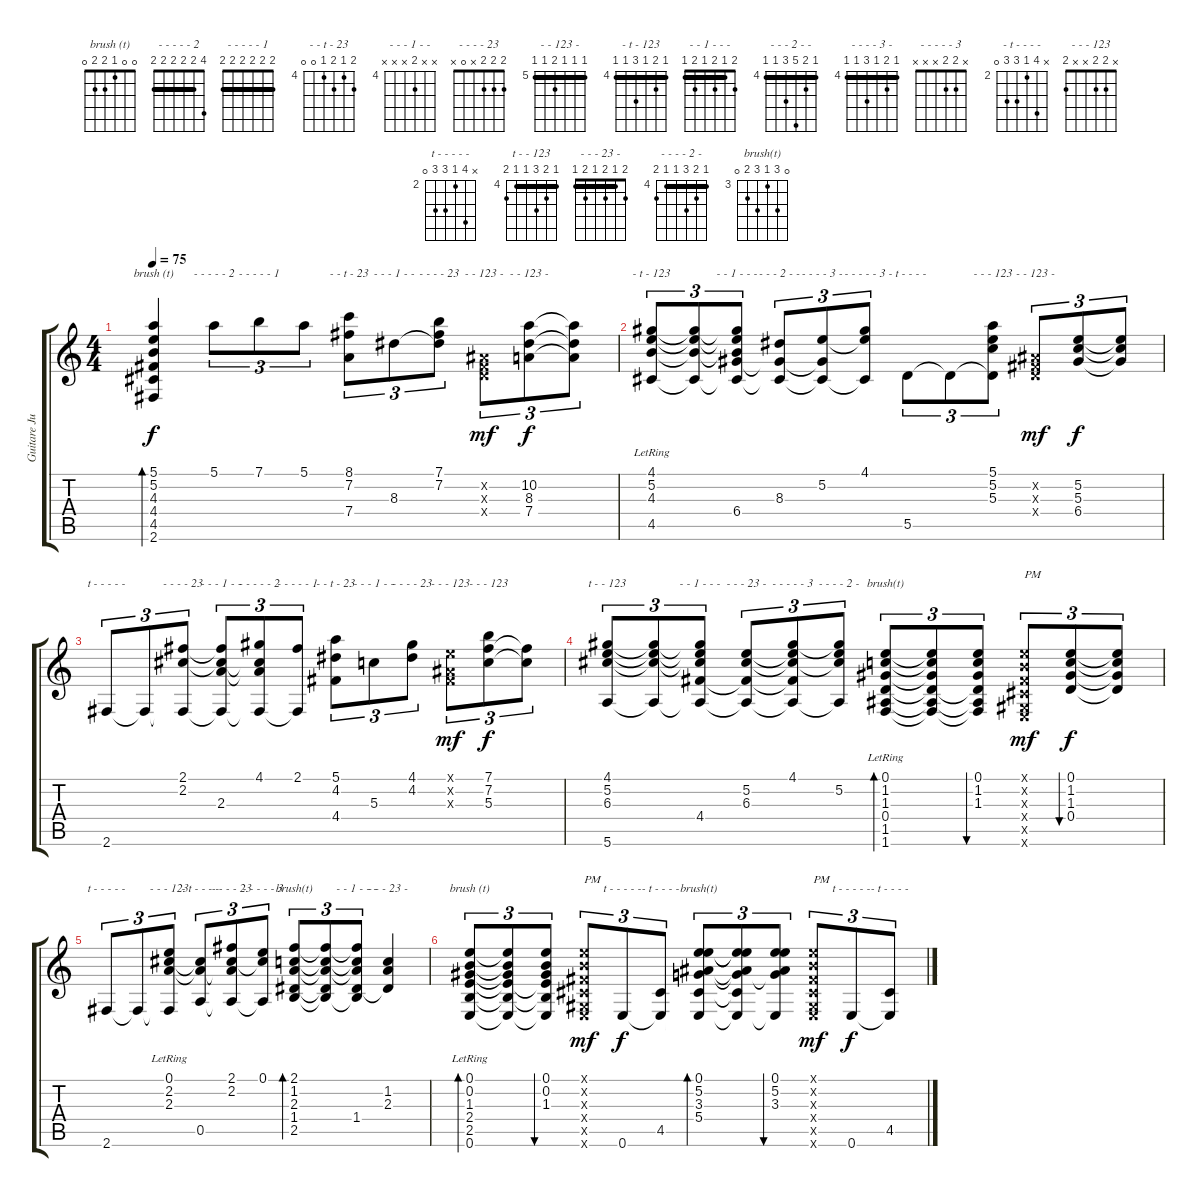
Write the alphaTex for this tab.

\track ("Guitare Juillet 2000" "Guitare Ju") {instrument acousticguitarnylon}
\staff {score tabs}
\tuning (E4 B3 G3 D3 A2 E2) {hide}
\chord ("brush (t)" 5 5 4 4 4 2) {barre (4 5)}
\chord ("- - - - - 2" 5 x x x x x) {firstfret 5}
\chord ("- - - - - 1" 7 x x x x x) {firstfret 5}
\chord ("- - t - 23" 8 7 8 7 0 0) {firstfret 7}
\chord ("- - - 1 - -" x x 8 x x x) {firstfret 7}
\chord ("- - - - 23" 7 7 8 7 7 7) {firstfret 7 barre 7}
\chord ("- - 123 -" 7 7 8 7 7 7) {firstfret 7 barre 7}
\chord ("- - 123 -" 7 10 8 7 7 7) {firstfret 7 barre 7}
\chord ("- t - 123" 4 5 4 6 4 4) {firstfret 4 barre 4}
\chord ("- - 1 - - -" 4 5 4 6 4 4) {firstfret 4 barre 4}
\chord ("- - - 2 - -" 4 5 8 6 4 4) {firstfret 4 barre 4}
\chord ("- - - - 3 -" 4 5 4 6 4 4) {firstfret 4 barre 4}
\chord ("- - - - - 3" 4 5 4 6 4 4) {firstfret 4 barre 4}
\chord ("- t - - - -" 5 5 5 6 5 5) {firstfret 5 barre 5}
\chord ("- - - 123" 5 5 5 6 5 5) {firstfret 5 barre 5}
\chord ("- - 123 -" 5 5 5 6 5 5) {firstfret 5 barre 5}
\chord ("t - - - - -" 2 2 2 2 2 2) {barre 2}
\chord ("- - - - 23" 2 2 2 2 2 2) {barre 2}
\chord ("- - - 1 - -" 2 2 2 2 2 2) {barre 2}
\chord ("- - - - - 2" 4 2 2 2 2 2) {barre 2}
\chord ("- - - - - 1" 2 2 2 2 2 2) {barre 2}
\chord ("- - t - 23" 5 4 5 4 0 0) {firstfret 4}
\chord ("- - - 1 - -" x x 5 x x x) {firstfret 4}
\chord ("- - - - 23" 4 4 5 4 4 4) {firstfret 4 barre 4}
\chord ("- - - 123" 4 4 5 4 4 4) {firstfret 4 barre 4}
\chord ("- - - 123" 7 7 5 4 4 0) {firstfret 4 barre (4 7)}
\chord ("t - - 123" 4 5 6 4 4 5) {firstfret 4 barre 4}
\chord ("- - 1 - - -" 4 5 6 4 4 5) {firstfret 4 barre 4}
\chord ("- - - 23 -" 4 5 6 4 4 5) {firstfret 4 barre 4}
\chord ("- - - - - 3" 4 5 6 4 4 5) {firstfret 4 barre 4}
\chord ("- - - - 2 -" 4 5 6 4 4 5) {firstfret 4 barre 4}
\chord ("brush(t)" 0 1 1 0 1 1)
\chord ("t - - - - -" x 2 2 x x 2)
\chord ("- - - 123" x 2 2 x x 2)
\chord ("- t - - - -" x 2 2 x x x)
\chord ("- - - - 23" 2 2 2 x 0 x)
\chord ("- - - - - 3" x 2 2 x x x)
\chord ("brush(t)" 2 1 2 1 2 1) {barre 1}
\chord ("- - 1 - - -" 2 1 2 1 2 1) {barre 1}
\chord ("- - - 23 -" 2 1 2 1 2 1) {barre 1}
\chord ("brush (t)" 0 0 1 2 2 0)
\chord ("t - - - - -" 0 5 3 5 4 0) {firstfret 3}
\chord ("- t - - - -" 0 5 3 5 4 0) {firstfret 3}
\chord ("brush(t)" 0 5 3 5 4 0) {firstfret 3}
\chord ("t - - - - -" x 5 2 4 4 0) {firstfret 2}
\chord ("- t - - - -" x 5 2 4 4 0) {firstfret 2}
\ts (4 4)
\tempo 75
\clef g2
\ks c
(5.1 5.2 4.3 4.4 4.5 2.6).4{bd 120 ch "brush (t)" dy f} 5.1.8{tu (3 2) ch "- - - - - 2"} 7.1.8{tu (3 2) ch "- - - - - 1"} 5.1.8{tu (3 2)} (8.1 7.2 7.4).8{tu (3 2) ch "- - t - 23"} 8.3.8{tu (3 2) ch "- - - 1 - -"} (7.1 7.2 8.3{t}).8{tu (3 2) ch "- - - - 23"} (-1.2{x} -1.3{x} 0.4{x}).8{tu (3 2) ch "- - 123 -" dy mf} (10.2 8.3 7.4).8{tu (3 2) ch "- - 123 -" dy f} (10.2{t} 8.3{t} 7.4{t}).8{tu (3 2)} |
(4.1{lr} 5.2 4.3 4.5).8{tu (3 2) ch "- t - 123"} (4.1{t} 5.2{t} 4.3{t} 4.5{t}).8{tu (3 2)} (4.1{t} 5.2{t} 4.3{t} 6.4 4.5{t}).8{tu (3 2) ch "- - 1 - - -"} (8.3 6.4{t} 4.5{t}).8{tu (3 2) ch "- - - 2 - -"} (5.2 6.4{t} 4.5{t}).8{tu (3 2) ch "- - - - 3 -"} (4.1 5.2{t} 4.5{t}).8{tu (3 2) ch "- - - - - 3"} 5.5.8{tu (3 2) ch "- t - - - -"} 5.5{t}.8{tu (3 2)} (5.1 5.2 5.3 5.5{t}).8{tu (3 2) ch "- - - 123"} (-1.2{x} -1.3{x} 0.4{x}).8{tu (3 2) ch "- - 123 -" dy mf} (5.2 5.3 6.4).8{tu (3 2) dy f} (5.2{t} 5.3{t} 6.4{t}).8{tu (3 2)} |
2.6.8{tu (3 2) ch "t - - - - -"} 2.6{t}.8{tu (3 2)} (2.1 2.2 2.6{t}).8{tu (3 2) ch "- - - - 23"} (2.1{t} 2.2{t} 2.3 2.6{t}).8{tu (3 2) ch "- - - 1 - -"} (4.1 2.2{t} 2.3{t} 2.6{t}).8{tu (3 2) ch "- - - - - 2"} (2.1 2.6{t}).8{tu (3 2) ch "- - - - - 1"} (5.1 4.2 4.4).8{tu (3 2) ch "- - t - 23"} 5.3.8{tu (3 2) ch "- - - 1 - -"} (4.1 4.2).8{tu (3 2) ch "- - - - 23"} (0.1{x} -1.2{x} -1.3{x}).8{tu (3 2) ch "- - - 123" dy mf} (7.1 7.2 5.3).8{tu (3 2) ch "- - - 123" dy f} (7.2{t} 5.3{t}).8{tu (3 2)} |
(4.1 5.2 6.3 5.6).8{tu (3 2) ch "t - - 123"} (4.1{t} 5.2{t} 6.3{t} 5.6{t}).8{tu (3 2)} (4.1{t} 5.2{t} 6.3{t} 4.4 5.6{t}).8{tu (3 2) ch "- - 1 - - -"} (5.2 6.3 4.4{t} 5.6{t}).8{tu (3 2) ch "- - - 23 -"} (4.1 5.2{t} 6.3{t} 4.4{t} 5.6{t}).8{tu (3 2) ch "- - - - - 3"} (4.1{t} 5.2 6.3{t} 5.6{t}).8{tu (3 2) ch "- - - - 2 -"} (0.1{lr} 1.2{lr} 1.3{lr} 0.4 1.5 1.6).8{tu (3 2) bd 60 ch "brush(t)"} (0.1{t} 1.2{t} 1.3{t} 0.4{t} 1.5{t} 1.6{t}).8{tu (3 2)} (0.1 1.2 1.3 0.4{t} 1.5{t} 1.6{t}).8{tu (3 2) bu 60} (0.1{x} 0.2{x} -1.3{x} -1.4{x} -1.5{x} 0.6{x}).8{tu (3 2) txt "PM" dy mf} (0.1 1.2 1.3 0.4).8{tu (3 2) bu 60 dy f} (0.1{t} 1.2{t} 1.3{t} 0.4{t}).8{tu (3 2)} |
2.6.8{tu (3 2) ch "t - - - - -"} 2.6{t}.8{tu (3 2)} (0.1{lr} 2.2{lr} 2.3{lr} 2.6{t}).8{tu (3 2) ch "- - - 123"} (2.2{t} 2.3{t} 0.5).8{tu (3 2) ch "- t - - - -"} (2.1 2.2 2.3{t} 0.5{t}).8{tu (3 2) ch "- - - - 23"} (0.1 2.2{t} 0.5{t}).8{tu (3 2) ch "- - - - - 3"} (2.1 1.2 2.3 1.4 2.5).8{tu (3 2) bd 120 ch "brush(t)"} (2.1{t} 1.2{t} 2.3{t} 1.4{t} 2.5{t}).8{tu (3 2)} (2.1{t} 1.2{t} 2.3{t} 1.4 2.5{t}).8{tu (3 2) ch "- - 1 - - -"} (1.2 2.3 1.4{t}).4{ch "- - - 23 -"} |
(0.1 0.2 1.3 2.4{lr} 2.5{lr} 0.6).8{tu (3 2) bd 60 ch "brush (t)"} (0.1{t} 0.2{t} 1.3{t} 2.4{t} 2.5{t} 0.6{t}).8{tu (3 2)} (0.1 0.2 1.3 2.4{t} 2.5{t} 0.6{t}).8{tu (3 2) bu 60} (0.1{x} 0.2{x} -1.3{x} -1.4{x} -1.5{x} 0.6{x}).8{tu (3 2) txt "PM" dy mf} 0.6.8{tu (3 2) ch "t - - - - -" dy f} (4.5 0.6{t}).8{tu (3 2) ch "- t - - - -"} (0.1 5.2 3.3 5.4 4.5{t} 0.6{t}).8{tu (3 2) bd 60 ch "brush(t)"} (0.1{t} 5.2{t} 3.3{t} 5.4{t} 4.5{t} 0.6{t}).8{tu (3 2)} (0.1 5.2 3.3 5.4{t} 0.6{t}).8{tu (3 2) bu 60} (0.1{x} 0.2{x} -1.3{x} -1.4{x} -1.5{x} 0.6{x}).8{tu (3 2) txt "PM" dy mf} 0.6.8{tu (3 2) ch "t - - - - -" dy f} (4.5 0.6{t}).8{tu (3 2) ch "- t - - - -"}
